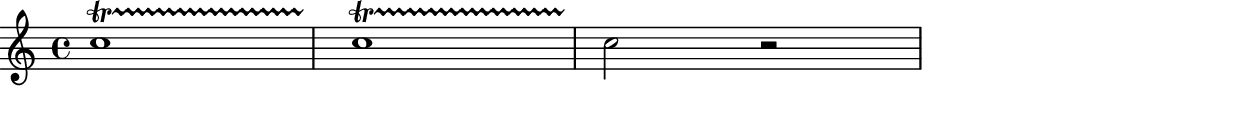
%% Generated by lilypond-book
%% Options: [exampleindent=10.16\mm,indent=0\mm,line-width=160\mm,paper-height=845.047\pt,paper-width=597.508\pt,papersize='(cons (* 597.508 pt) (* 845.047 pt))]
\include "lilypond-book-preamble.ly"


% ****************************************************************
% Start cut-&-pastable-section
% ****************************************************************

#(ly:set-option 'eps-box-padding 3.000000)



\paper {
  #(set-paper-size '(cons (* 597.508 pt) (* 845.047 pt)))
  indent = 0\mm
  line-width = 160\mm
  % offset the left padding, also add 1mm as lilypond creates cropped
  % images with a little space on the right
  line-width = #(- line-width (* mm  3.000000) (* mm 1))
}

\layout {
  
}




% ****************************************************************
% ly snippet:
% ****************************************************************
\sourcefilename "/lilypond-2.27.0/input/regression/trill-spanner-auto-stop.ly"
\sourcefileline 0
\version "2.19.21"
\header {
  texidoc = "Consecutive trill spans work without explicit
@code{\\stopTrillSpan} commands, since successive trill spanners
will automatically become the right bound of the previous trill.
"
}

\paper { ragged-right = ##f }

\relative {
  c''1\startTrillSpan
  c1\startTrillSpan
  c2\stopTrillSpan r
}



% ****************************************************************
% end ly snippet
% ****************************************************************
